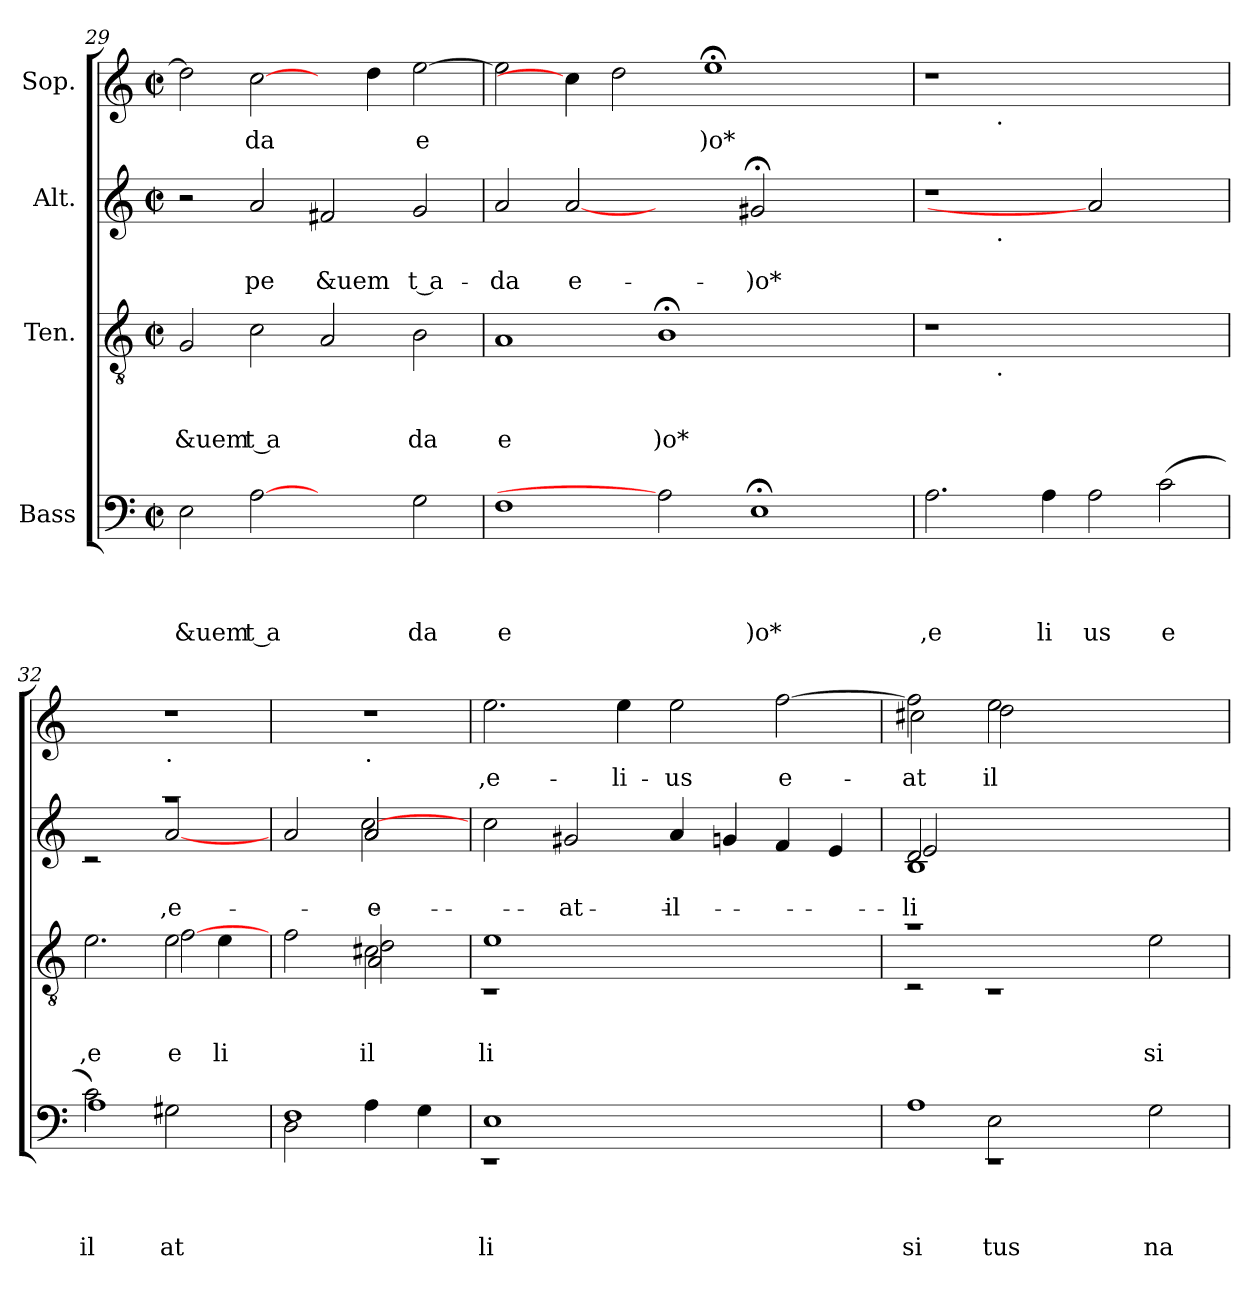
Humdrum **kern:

**kern	**text	**text	**text	**text	**kern	**text	**text	**text	**kern	**text	**text	**kern	**text
*part4	*part4	*part4	*part4	*part4	*part3	*part3	*part3	*part3	*part2	*part2	*part2	*part1	*part1
*staff4	*staff4	*staff4	*staff4	*staff4	*staff3	*staff3	*staff3	*staff3	*staff2	*staff2	*staff2	*staff1	*staff1
*I"Bass	*	*	*	*	*I"Ten.	*	*	*	*I"Alt.	*	*	*I"Sop.	*
*clefF4	*	*	*	*	*clefGv2	*	*	*	*clefG2	*	*	*clefG2	*
*k[]	*	*	*	*	*k[]	*	*	*	*k[]	*	*	*k[]	*
*C:	*	*	*	*	*C:	*	*	*	*C:	*	*	*C:	*
*M2/2	*	*	*	*	*M2/2	*	*	*	*M2/2	*	*	*M2/2	*
*met(c|)	*	*	*	*	*met(c|)	*	*	*	*met(c|)	*	*	*met(c|)	*
=29	=29	=29	=29	=29	=29	=29	=29	=29	=29	=29	=29	=29	=29
!	!	!	!	!LO:LY:b	!	!	!	!LO:LY:b	!	!	!	!	!
2E\	.	.	.	&uem	2G/	.	.	&uem	2r	.	.	2dd\]	.
!	!	!	!	!LO:LY:b:rj	!	!	!	!LO:LY:b:rj	!	!	!LO:LY:b:rj	!	!LO:LY:b
[2A	.	.	.	t a	2c\	.	.	t a	2a/	.	pe	[2cc\	da
!	!	!	!	!	!	!	!	!	!	!	!LO:LY:b	!	!
2ryy	.	.	.	.	2A/	.	.	.	2f#X/	.	&uem	4ryy	.
.	.	.	.	.	.	.	.	.	.	.	.	4dd\	.
!	!	!	!	!LO:LY:b	!	!	!	!LO:LY:b	!	!	!LO:LY:b:rj	!	!LO:LY:b
2G\	.	.	.	da	2B\	.	.	da	2g/	.	t a-	[>2ee\	e
=30	=30	=30	=30	=30	=30	=30	=30	=30	=30	=30	=30	=30	=30
!	!	!	!	!LO:LY:b	!	!	!	!LO:LY:b	!	!	!LO:LY:b	!	!
1F	.	.	.	e	1A	.	.	e	2a/	.	-da	2ee\]	.
!	!	!	!	!	!	!	!	!	!	!	!LO:LY:b	!	!
.	.	.	.	.	.	.	.	.	[2a	.	e-	4cc\]	.
.	.	.	.	.	.	.	.	.	.	.	.	2dd\	.
!	!	!	!	!	!	!	!	!LO:LY:b	!	!	!	!	!
2A]	.	.	.	.	1B;<	.	.	)o*	2ryy	.	.	.	.
!	!	!	!	!	!	!	!	!	!	!	!	!	!LO:LY:b
.	.	.	.	.	.	.	.	.	.	.	.	1ee;<	)o*
!	!	!	!	!LO:LY:b	!	!	!	!	!	!	!LO:LY:b	!	!
1E;<	.	.	.	)o*	.	.	.	.	2g#X;/	.	-)o*	.	.
.	.	.	.	.	2ryy	.	.	.	2ryy	.	.	.	.
.	.	.	.	.	.	.	.	.	.	.	.	4ryy	.
!!LO:LB:g=z
=31	=31	=31	=31	=31	=31	=31	=31	=31	=31	=31	=31	=31	=31
!	!	!	!	!	!	!	!	!	!	!	!	!LO:TX:b:t=#"	!
!	!	!	!	!LO:LY:b	!	!	!	!	!	!	!	!	!
*	*	*	*	*	*^	*	*	*	*^	*	*	*^	*
2.A\	.	.	.	,e	1r	2ryy	.	.	.	1r	2ryy	.	.	1r	2ryy	.
!	!	!	!	!	!	!	!	!	!	!	!	!	!	!	!LO:TX:b:t=.	!
!	!	!	!	!	!	!	!	!	!	!	!LO:TX:b:t=.	!	!	!	!	!
!	!	!	!	!	!	!LO:TX:b:t=.	!	!	!	!	!	!	!	!	!	!
.	.	.	.	.	.	1.ryy	.	.	.	.	1.ryy	.	.	.	1.ryy	.
!	!	!	!	!LO:LY:b	!	!	!	!	!	!	!	!	!	!	!	!
4A\	.	.	.	li	.	.	.	.	.	.	.	.	.	.	.	.
!	!	!	!	!LO:LY:b	!	!	!	!	!	!	!	!	!	!	!	!
2A\	.	.	.	us	1ryy	.	.	.	.	2a]	.	.	.	1ryy	.	.
!	!	!	!	!LO:LY:b	!	!	!	!	!	!	!	!	!	!	!	!
(>2c\	.	.	.	e	.	.	.	.	.	2ryy	.	.	.	.	.	.
=32	=32	=32	=32	=32	=32	=32	=32	=32	=32	=32	=32	=32	=32	=32	=32	=32
*^	*	*	*	*	*	*	*	*	*	*	*	*	*	*	*	*
!	!	!	!	!	!LO:LY:b:rj	!	!	!	!	!LO:LY:b	!	!	!	!	!	!	!
*	*	*	*	*	*	*	*^	*	*	*	*	*	*	*	*	*	*
2c\)	1A	.	.	.	il	2.e\	2ryy	2ryy	.	.	,e	1raa	2rc	.	.	1r	2ryy	.
!	!	!	!	!	!	!	!	!	!	!	!	!	!	!	!	!	!LO:TX:b:t=.	!
!	!	!	!	!	!LO:LY:b	!	!	!	!	!	!LO:LY:b	!	!	!	!	!	!	!
!	!	!	!	!	!	!	!	!	!	!	!LO:LY:b	!	!	!	!LO:LY:b	!	!	!
2G#X\	.	.	.	.	at	.	2e\	[>2f\	.	.	e	.	[<2a/	.	,e-	.	2ryy	.
!	!	!	!	!	!	!	!	!	!	!	!LO:LY:b	!	!	!	!	!	!	!
.	.	.	.	.	.	4e\	.	.	.	.	li	.	.	.	.	.	.	.
=33	=33	=33	=33	=33	=33	=33	=33	=33	=33	=33	=33	=33	=33	=33	=33	=33	=33	=33
*	*	*	*	*	*	*	*	*	*	*	*	*	*^	*	*	*	*	*
1F	2D\	.	.	.	.	2f\	2ryy	2ryy	.	.	.	2a/	2ryy	2ryy	.	.	1r	2ryy	.
!	!	!	!	!	!	!	!	!	!	!	!	!	!	!	!	!	!	!LO:TX:b:t=.	!
!	!	!	!	!	!	!	!	!	!	!	!LO:LY:b	!	!	!	!	!	!	!	!
!	!	!	!	!	!	!	!	!	!	!	!LO:LY:b	!	!	!	!	!LO:LY:b	!	!	!
!	!	!	!	!	!	!	!	!	!	!	!	!	!	!	!	!LO:LY:b	!	!	!
!	!	!	!	!	!	!	!	!	!	!	!	!	!	!	!	!LO:LY:b	!	!	!
.	4A\	.	.	.	.	2c#X\	2d\	2A/	.	.	il	2a/	2a/	[>2cc\	.	e-	.	2ryy	.
.	4G\	.	.	.	.	.	.	.	.	.	.	.	.	.	.	.	.	.	.
*	*	*	*	*	*	*v	*v	*v	*	*	*	*	*	*	*	*	*	*	*
*	*	*	*	*	*	*	*	*	*	*v	*v	*v	*	*	*	*	*
=34	=34	=34	=34	=34	=34	=34	=34	=34	=34	=34	=34	=34	=34	=34	=34
!	!	!	!	!	!LO:LY:b	!	!	!	!LO:LY:b	!	!	!	!	!	!LO:LY:b
*	*	*	*	*	*	*^	*	*	*	*	*	*	*v	*v	*
1E	1rEE	.	.	.	li	1e	1rC	.	.	li	2cc\	.	.	2.ee\	,e-
!	!	!	!	!	!	!	!	!	!	!	!	!	!LO:LY:b	!	!
.	.	.	.	.	.	.	.	.	.	.	2g#X/	.	-at	.	.
!	!	!	!	!	!	!	!	!	!	!	!	!	!	!	!LO:LY:b
.	.	.	.	.	.	.	.	.	.	.	.	.	.	4ee\	-li-
!	!	!	!	!	!	!	!	!	!	!	!	!	!LO:LY:b	!	!LO:LY:b
1ryy	1ryy	.	.	.	.	1ryy	1ryy	.	.	.	4a/	.	il-	2ee\	-us
.	.	.	.	.	.	.	.	.	.	.	4gn/	.	.	.	.
!	!	!	!	!	!	!	!	!	!	!	!	!	!	!	!LO:LY:b
.	.	.	.	.	.	.	.	.	.	.	4f/	.	.	[>2ff\	e-
.	.	.	.	.	.	.	.	.	.	.	4e/	.	.	.	.
*v	*v	*	*	*	*	*	*	*	*	*	*	*	*	*	*
=35	=35	=35	=35	=35	=35	=35	=35	=35	=35	=35	=35	=35	=35	=35
!	!	!	!	!LO:LY:b	!	!	!	!	!	!	!	!LO:LY:b	!	!LO:LY:b
*^	*	*	*	*	*	*	*	*	*	*^	*	*	*^	*
*	*^	*	*	*	*	*	*	*	*	*	*	*^	*	*	*	*	*
1A	2ryy	2ryy	.	.	.	si	1ra	2rC	.	.	.	2d/	2e/	1B	.	-li	2ff\]	2cc#X\	-at
!	!	!	!	!	!	!LO:LY:b	!	!	!	!	!	!	!	!	!	!	!	!	!LO:LY:b
.	1rEE	2E\	.	.	.	tus	.	1rC	.	.	.	1ryy	1ryy	.	.	.	2ee\	2dd\	il-
1ryy	.	1ryy	.	.	.	.	1ryy	.	.	.	.	.	.	1ryy	.	.	1ryy	1ryy	.
!	!	!	!	!	!	!LO:LY:b	!	!	!	!	!LO:LY:b	!	!	!	!	!	!	!	!
.	2G\	.	.	.	.	na	.	2e\	.	.	si	2ryy	2ryy	.	.	.	.	.	.
*v	*v	*v	*	*	*	*	*	*	*	*	*	*v	*v	*v	*	*	*v	*v	*
*	*	*	*	*	*v	*v	*	*	*	*	*	*	*	*
=	=	=	=	=	=	=	=	=	=	=	=	=	=
*-	*-	*-	*-	*-	*-	*-	*-	*-	*-	*-	*-	*-	*-
